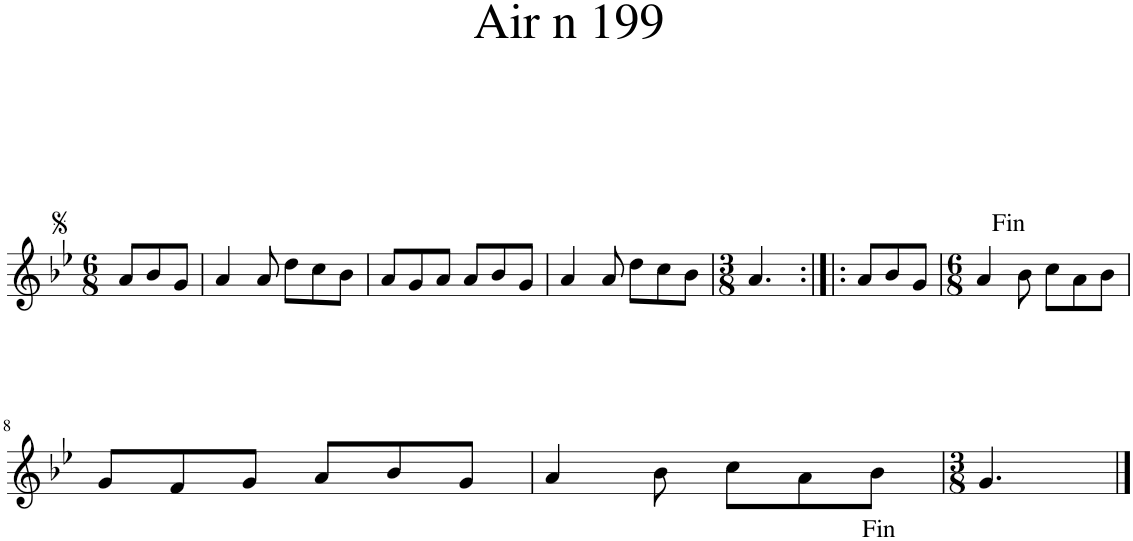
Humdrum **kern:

**kern
*part1
*staff1
*I"Piano
*I'Pno.
*clefG2
*k[b-e-]
*M6/8
=1
8a/L
8b-/
8g/J
=2
4a/
8a/
8dd\L
8cc\
8b-\J
=3
8a/L
8g/
8a/J
8a/L
8b-/
8g/J
=4
4a/
8a/
8dd\L
8cc\
8b-\J
=5
*M3/8
4.a/
=6:|!|:
8a/L
8b-/
8g/J
=7
*M6/8
4a/
8b-\
8cc\L
8a\
8b-\J
!LO:TX:a:t=Fin
!!LO:LB:g=z
=8
8g/L
8f/
8g/J
8a/L
8b-/
8g/J
=9
4a/
8b-\
8cc\L
8a\
8b-\J
=10
*M3/8
4.g/
!LO:TX:b:t=Fin
==
*-
